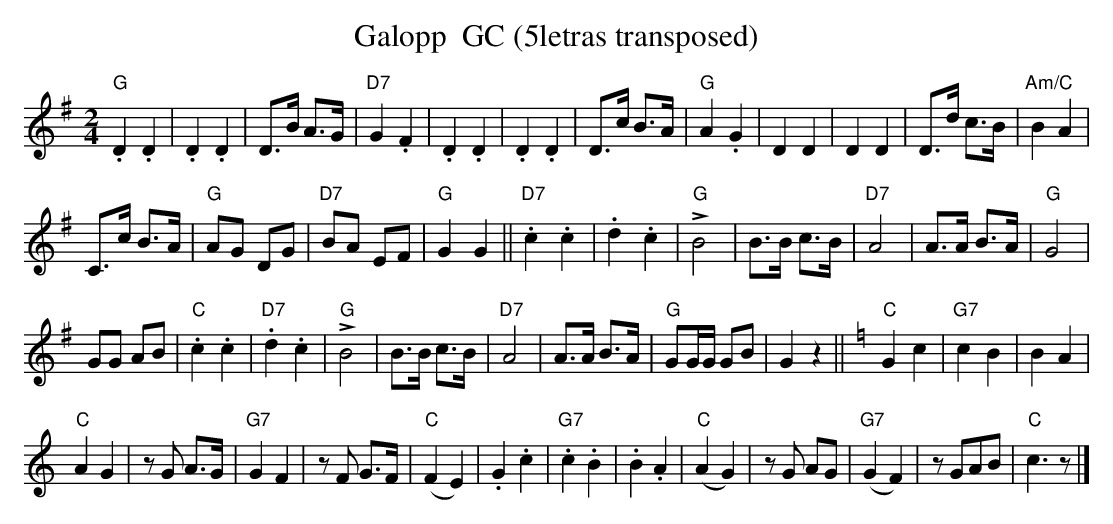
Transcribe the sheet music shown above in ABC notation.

X:1
T:Galopp  GC (5letras transposed)
M:2/4
L:1/8
K:G transpose=12 %%MIDI gchordon
"G".D2.D2 | .D2 .D2 | D>B A>G | "D7"G2.F2 | .D2.D2 | .D2 .D2 | D>c B>A | \
"G"A2.G2 | D2D2 | D2D2 | D>d c>B | "Am/C"B2A2 |
C>c B>A | "G"AG DG | \
"D7"BA EF | "G"G2G2 || "D7".c2.c2 | .d2.c2 | "G"!>!B4 | B>B c>B | "D7"A4 | \
A>A B>A | "G"G4 |
GG AB | "C".c2.c2 | "D7".d2.c2 | "G"!>!B4 | B>B c>B | \
"D7"A4 | A>A B>A | "G"GG/2G/2 GB | G2z2 || [K:C] "C"G2c2 | "G7"c2B2 | B2A2 |
"C"A2G2 | zG A>G | "G7"G2F2 | zF G>F | "C"(F2E2) | .G2.c2 | "G7".c2.B2 | \
.B2.A2 | "C"(A2G2) | zG AG | "G7"(G2F2) | zGAB | "C"c3z |]
